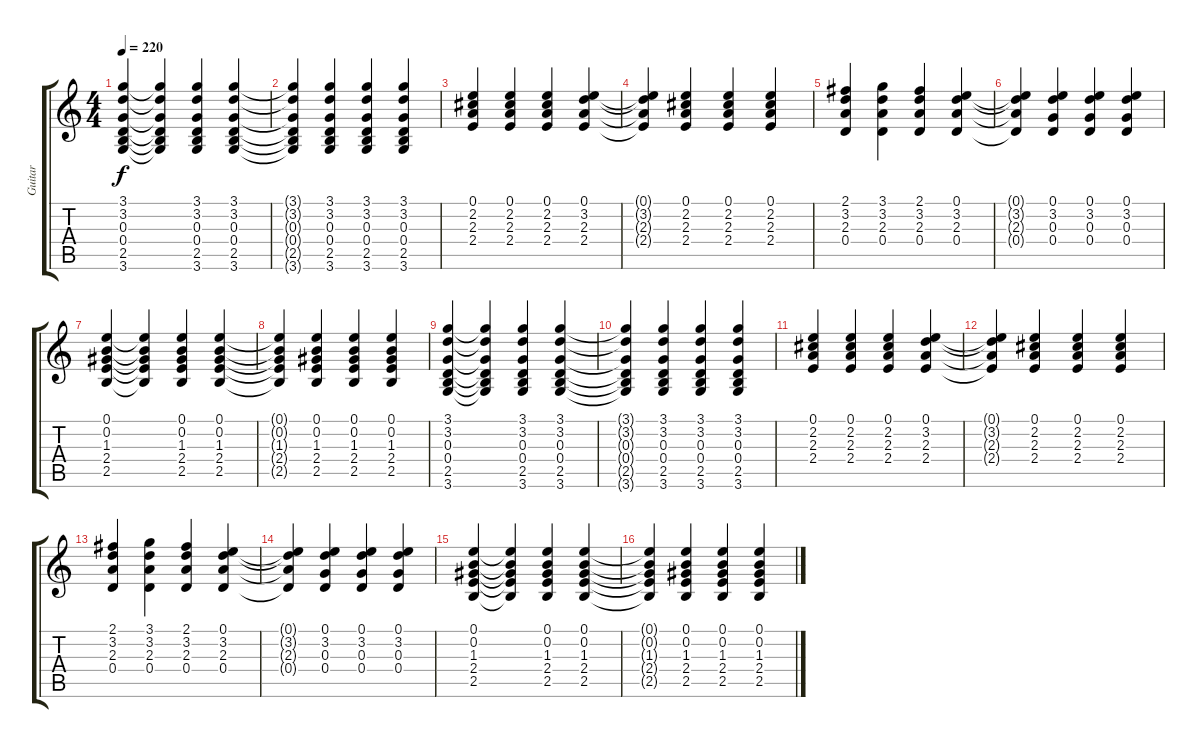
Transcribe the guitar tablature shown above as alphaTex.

\track ("Guitar" "Guitar") {instrument acousticguitarsteel}
\staff {score tabs}
\tuning (E4 B3 G3 D3 A2 E2) {hide}
\ts (4 4)
\tempo 220
\clef g2
\ks c
(3.1 3.2 0.3 0.4 2.5 3.6).4{dy f} (3.1{t} 3.2{t} 0.3{t} 0.4{t} 2.5{t} 3.6{t}).4 (3.1 3.2 0.3 0.4 2.5 3.6).4 (3.1 3.2 0.3 0.4 2.5 3.6).4 |
(3.1{t} 3.2{t} 0.3{t} 0.4{t} 2.5{t} 3.6{t}).4 (3.1 3.2 0.3 0.4 2.5 3.6).4 (3.1 3.2 0.3 0.4 2.5 3.6).4 (3.1 3.2 0.3 0.4 2.5 3.6).4 |
(0.1 2.2 2.3 2.4).4 (0.1 2.2 2.3 2.4).4 (0.1 2.2 2.3 2.4).4 (0.1 3.2 2.3 2.4).4 |
(0.1{t} 3.2{t} 2.3{t} 2.4{t}).4 (0.1 2.2 2.3 2.4).4 (0.1 2.2 2.3 2.4).4 (0.1 2.2 2.3 2.4).4 |
(2.1 3.2 2.3 0.4).4 (3.1 3.2 2.3 0.4).4 (2.1 3.2 2.3 0.4).4 (0.1 3.2 2.3 0.4).4 |
(0.1{t} 3.2{t} 2.3{t} 0.4{t}).4 (0.1 3.2 0.3 0.4).4 (0.1 3.2 0.3 0.4).4 (0.1 3.2 0.3 0.4).4 |
(0.1 0.2 1.3 2.4 2.5).4 (0.1{t} 0.2{t} 1.3{t} 2.4{t} 2.5{t}).4 (0.1 0.2 1.3 2.4 2.5).4 (0.1 0.2 1.3 2.4 2.5).4 |
(0.1{t} 0.2{t} 1.3{t} 2.4{t} 2.5{t}).4 (0.1 0.2 1.3 2.4 2.5).4 (0.1 0.2 1.3 2.4 2.5).4 (0.1 0.2 1.3 2.4 2.5).4 |
(3.1 3.2 0.3 0.4 2.5 3.6).4 (3.1{t} 3.2{t} 0.3{t} 0.4{t} 2.5{t} 3.6{t}).4 (3.1 3.2 0.3 0.4 2.5 3.6).4 (3.1 3.2 0.3 0.4 2.5 3.6).4 |
(3.1{t} 3.2{t} 0.3{t} 0.4{t} 2.5{t} 3.6{t}).4 (3.1 3.2 0.3 0.4 2.5 3.6).4 (3.1 3.2 0.3 0.4 2.5 3.6).4 (3.1 3.2 0.3 0.4 2.5 3.6).4 |
(0.1 2.2 2.3 2.4).4 (0.1 2.2 2.3 2.4).4 (0.1 2.2 2.3 2.4).4 (0.1 3.2 2.3 2.4).4 |
(0.1{t} 3.2{t} 2.3{t} 2.4{t}).4 (0.1 2.2 2.3 2.4).4 (0.1 2.2 2.3 2.4).4 (0.1 2.2 2.3 2.4).4 |
(2.1 3.2 2.3 0.4).4 (3.1 3.2 2.3 0.4).4 (2.1 3.2 2.3 0.4).4 (0.1 3.2 2.3 0.4).4 |
(0.1{t} 3.2{t} 2.3{t} 0.4{t}).4 (0.1 3.2 0.3 0.4).4 (0.1 3.2 0.3 0.4).4 (0.1 3.2 0.3 0.4).4 |
(0.1 0.2 1.3 2.4 2.5).4 (0.1{t} 0.2{t} 1.3{t} 2.4{t} 2.5{t}).4 (0.1 0.2 1.3 2.4 2.5).4 (0.1 0.2 1.3 2.4 2.5).4 |
(0.1{t} 0.2{t} 1.3{t} 2.4{t} 2.5{t}).4 (0.1 0.2 1.3 2.4 2.5).4 (0.1 0.2 1.3 2.4 2.5).4 (0.1 0.2 1.3 2.4 2.5).4
